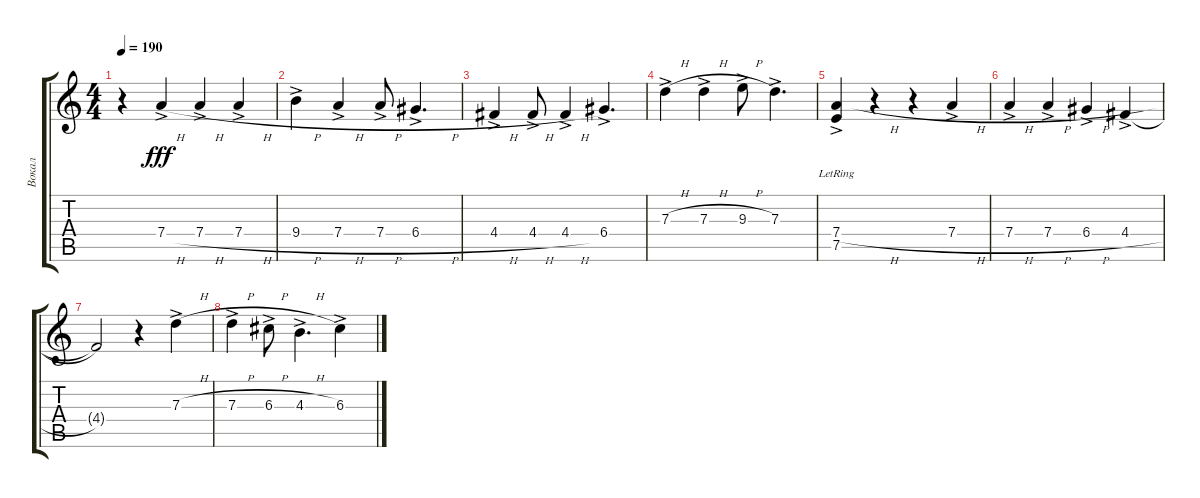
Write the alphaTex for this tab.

\track ("Вокал" "Вокал") {instrument acousticguitarsteel}
\staff {score tabs}
\tuning (E4 B3 G3 D3 A2 E2) {hide}
\ts (4 4)
\tempo 190
\clef g2
\ks c
r.4{dy fff} 7.4{h ac}.4 7.4{h ac}.4 7.4{h ac}.4 |
9.4{h ac}.4 7.4{h ac}.4 7.4{h ac}.8 6.4{h ac}.4{d} |
4.4{h ac}.4 4.4{h ac}.8 4.4{h ac}.4 6.4{ac}.4{d} |
7.3{h ac}.4 7.3{h ac}.4 9.3{h ac}.8 7.3{ac}.4{d} |
(7.4{h ac lr} 7.5{ac lr}).4 r.4 r.4 7.4{h ac}.4 |
7.4{h ac}.4 7.4{h ac}.4 6.4{h ac}.4 4.4{h ac}.4 |
4.4{t}.2 r.4 7.3{h ac}.4 |
7.3{h ac}.4 6.3{h ac}.8 4.3{h ac}.4{d} 6.3{ac}.4
